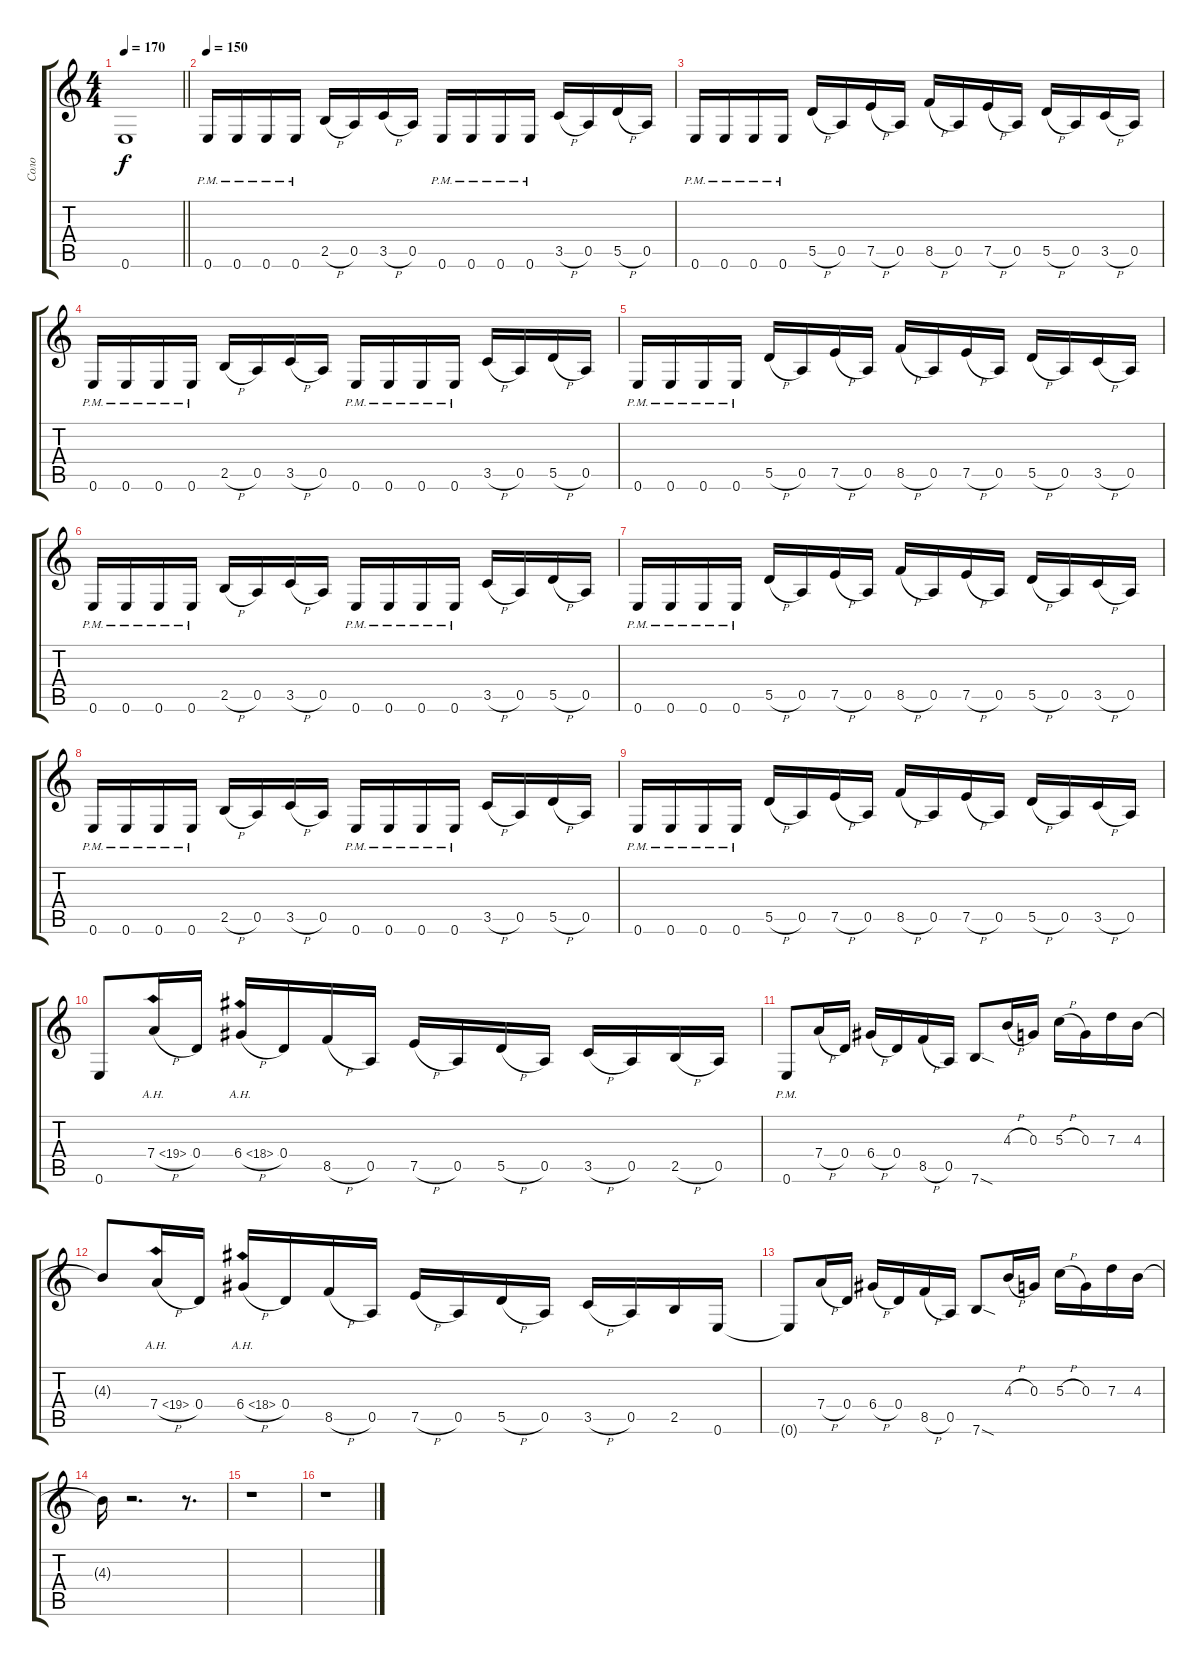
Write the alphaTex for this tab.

\track ("Соло" "Соло") {instrument distortionguitar}
\staff {score tabs}
\tuning (E4 B3 G3 D3 A2 E2) {hide}
\ts (4 4)
\tempo 170
\clef g2
\barLineRight lightlight
\ks c
0.6.1{dy f} |
\tempo 150
0.6{pm}.16{instrument distortionguitar} 0.6{pm}.16 0.6{pm}.16 0.6{pm}.16 2.5{h}.16 0.5.16 3.5{h}.16 0.5.16 0.6{pm}.16 0.6{pm}.16 0.6{pm}.16 0.6{pm}.16 3.5{h}.16 0.5.16 5.5{h}.16 0.5.16 |
0.6{pm}.16 0.6{pm}.16 0.6{pm}.16 0.6{pm}.16 5.5{h}.16 0.5.16 7.5{h}.16 0.5.16 8.5{h}.16 0.5.16 7.5{h}.16 0.5.16 5.5{h}.16 0.5.16 3.5{h}.16 0.5.16 |
0.6{pm}.16 0.6{pm}.16 0.6{pm}.16 0.6{pm}.16 2.5{h}.16 0.5.16 3.5{h}.16 0.5.16 0.6{pm}.16 0.6{pm}.16 0.6{pm}.16 0.6{pm}.16 3.5{h}.16 0.5.16 5.5{h}.16 0.5.16 |
0.6{pm}.16 0.6{pm}.16 0.6{pm}.16 0.6{pm}.16 5.5{h}.16 0.5.16 7.5{h}.16 0.5.16 8.5{h}.16 0.5.16 7.5{h}.16 0.5.16 5.5{h}.16 0.5.16 3.5{h}.16 0.5.16 |
0.6{pm}.16 0.6{pm}.16 0.6{pm}.16 0.6{pm}.16 2.5{h}.16 0.5.16 3.5{h}.16 0.5.16 0.6{pm}.16 0.6{pm}.16 0.6{pm}.16 0.6{pm}.16 3.5{h}.16 0.5.16 5.5{h}.16 0.5.16 |
0.6{pm}.16 0.6{pm}.16 0.6{pm}.16 0.6{pm}.16 5.5{h}.16 0.5.16 7.5{h}.16 0.5.16 8.5{h}.16 0.5.16 7.5{h}.16 0.5.16 5.5{h}.16 0.5.16 3.5{h}.16 0.5.16 |
0.6{pm}.16 0.6{pm}.16 0.6{pm}.16 0.6{pm}.16 2.5{h}.16 0.5.16 3.5{h}.16 0.5.16 0.6{pm}.16 0.6{pm}.16 0.6{pm}.16 0.6{pm}.16 3.5{h}.16 0.5.16 5.5{h}.16 0.5.16 |
0.6{pm}.16 0.6{pm}.16 0.6{pm}.16 0.6{pm}.16 5.5{h}.16 0.5.16 7.5{h}.16 0.5.16 8.5{h}.16 0.5.16 7.5{h}.16 0.5.16 5.5{h}.16 0.5.16 3.5{h}.16 0.5.16 |
0.6.8 7.4{ah 12 h}.16 0.4.16 6.4{ah 12 h}.16 0.4.16 8.5{h}.16 0.5.16 7.5{h}.16 0.5.16 5.5{h}.16 0.5.16 3.5{h}.16 0.5.16 2.5{h}.16 0.5.16 |
0.6{pm}.8 7.4{h}.16 0.4.16 6.4{h}.16 0.4.16 8.5{h}.16 0.5.16 7.6{sod}.8 4.3{h}.16 0.3.16 5.3{h}.16 0.3.16 7.3.16 4.3.16 |
4.3{t}.8 7.4{ah 12 h}.16 0.4.16 6.4{ah 12 h}.16 0.4.16 8.5{h}.16 0.5.16 7.5{h}.16 0.5.16 5.5{h}.16 0.5.16 3.5{h}.16 0.5.16 2.5.16 0.6.16 |
0.6{t}.8 7.4{h}.16 0.4.16 6.4{h}.16 0.4.16 8.5{h}.16 0.5.16 7.6{sod}.8 4.3{h}.16 0.3.16 5.3{h}.16 0.3.16 7.3.16 4.3.16 |
4.3{t}.16 r.2{d} r.8{d} |
r.1 |
r.1
